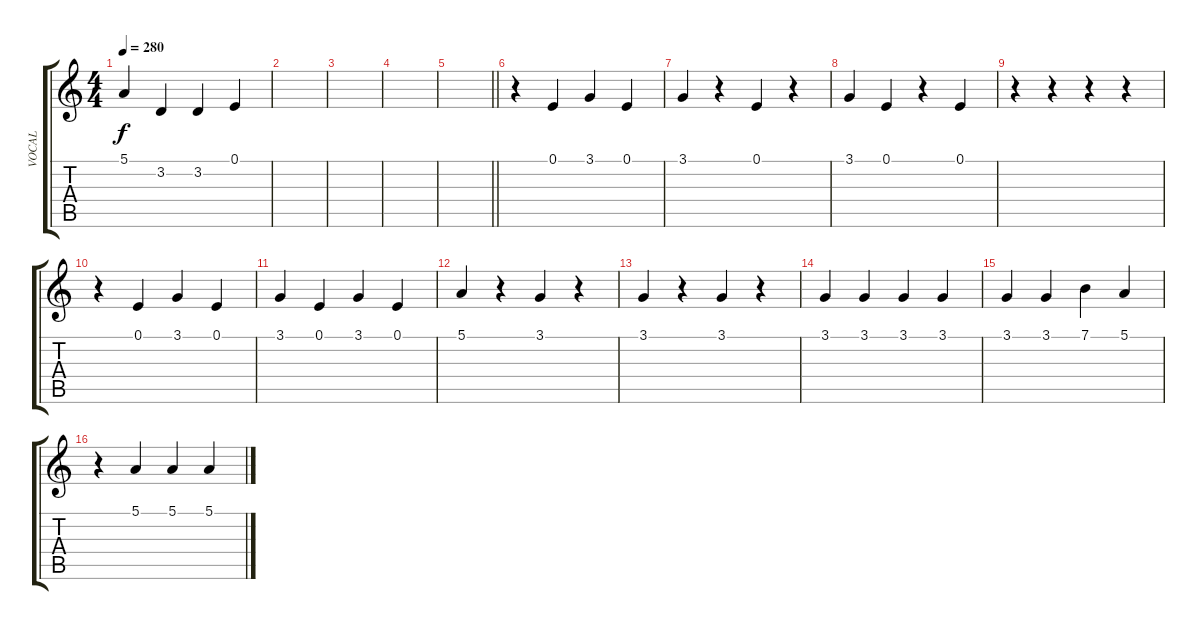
\track ("VOCAL" "VOCAL") {instrument violin}
\staff {score tabs}
\tuning (E4 B3 G3 D3 A2 E2) {hide}
\ts (4 4)
\tempo 280
\clef g2
\ks c
5.1.4{dy f} 3.2.4 3.2.4 0.1.4 |
|
|
|
\barLineRight lightlight
|
r.4 0.1.4 3.1.4 0.1.4 |
3.1.4 r.4 0.1.4 r.4 |
3.1.4 0.1.4 r.4 0.1.4 |
r.4 r.4 r.4 r.4 |
r.4 0.1.4 3.1.4 0.1.4 |
3.1.4 0.1.4 3.1.4 0.1.4 |
5.1.4 r.4 3.1.4 r.4 |
3.1.4 r.4 3.1.4 r.4 |
3.1.4 3.1.4 3.1.4 3.1.4 |
3.1.4 3.1.4 7.1.4 5.1.4 |
r.4 5.1.4 5.1.4 5.1.4
